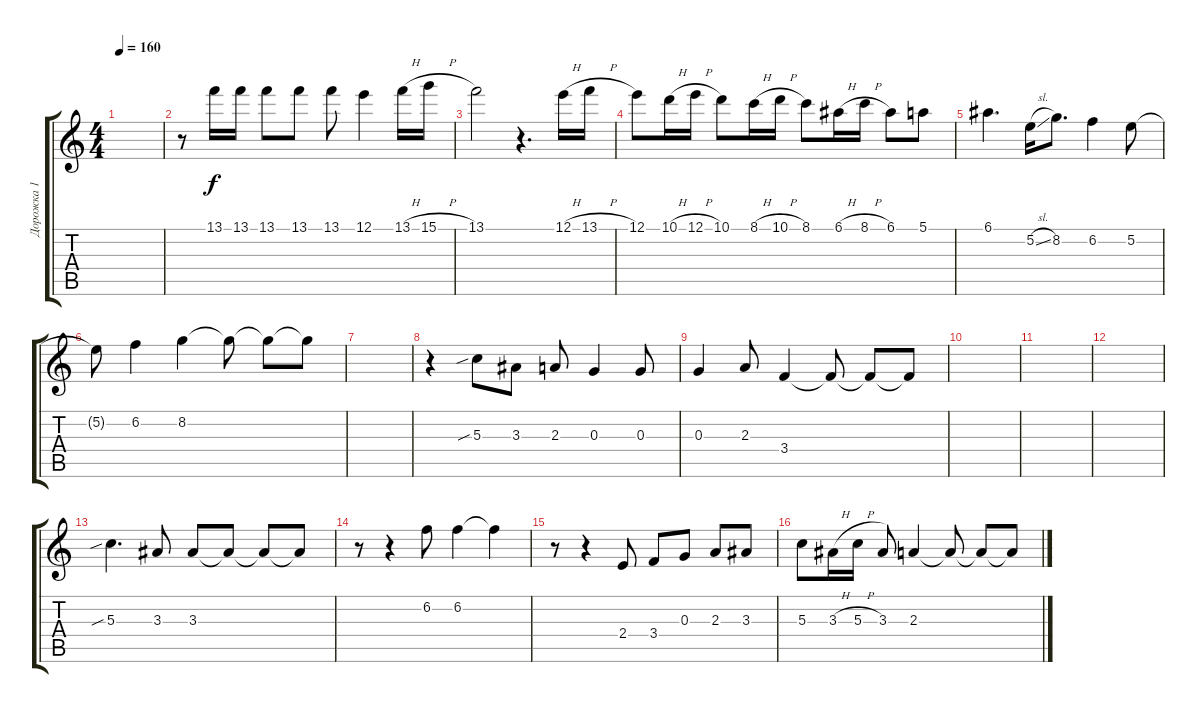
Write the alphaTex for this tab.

\track ("Дорожка 1" "Дорожка 1") {instrument acousticguitarnylon}
\staff {score tabs}
\tuning (E4 B3 G3 D3 A2 E2) {hide}
\ts (4 4)
\tempo 160
\clef g2
\ks c
|
r.8 13.1.16 13.1.16 13.1.8 13.1.8 13.1.8 12.1.4 13.1{h}.16 15.1{h}.16 |
13.1.2 r.4{d} 12.1{h}.16 13.1{h}.16 |
12.1.8 10.1{h}.16 12.1{h}.16 10.1.8 8.1{h}.16 10.1{h}.16 8.1.8 6.1{h}.16 8.1{h}.16 6.1.8 5.1.8 |
6.1.4{d} 5.2{sl}.16 8.2.8{d} 6.2.4 5.2.8 |
5.2{t}.8 6.2.4 8.2.4 8.2{t}.8 8.2{t}.8 8.2{t}.8 |
|
r.4 5.3{sib}.8 3.3.8 2.3.8 0.3.4 0.3.8 |
0.3.4 2.3.8 3.4.4 3.4{t}.8 3.4{t}.8 3.4{t}.8 |
|
|
|
5.3{sib}.4{d} 3.3.8 3.3.8 3.3{t}.8 3.3{t}.8 3.3{t}.8 |
r.8 r.4 6.2.8 6.2.4 6.2{t}.4 |
r.8 r.4 2.4.8 3.4.8 0.3.8 2.3.8 3.3.8 |
5.3.8 3.3{h}.16 5.3{h}.16 3.3.8 2.3.4 2.3{t}.8 2.3{t}.8 2.3{t}.8
